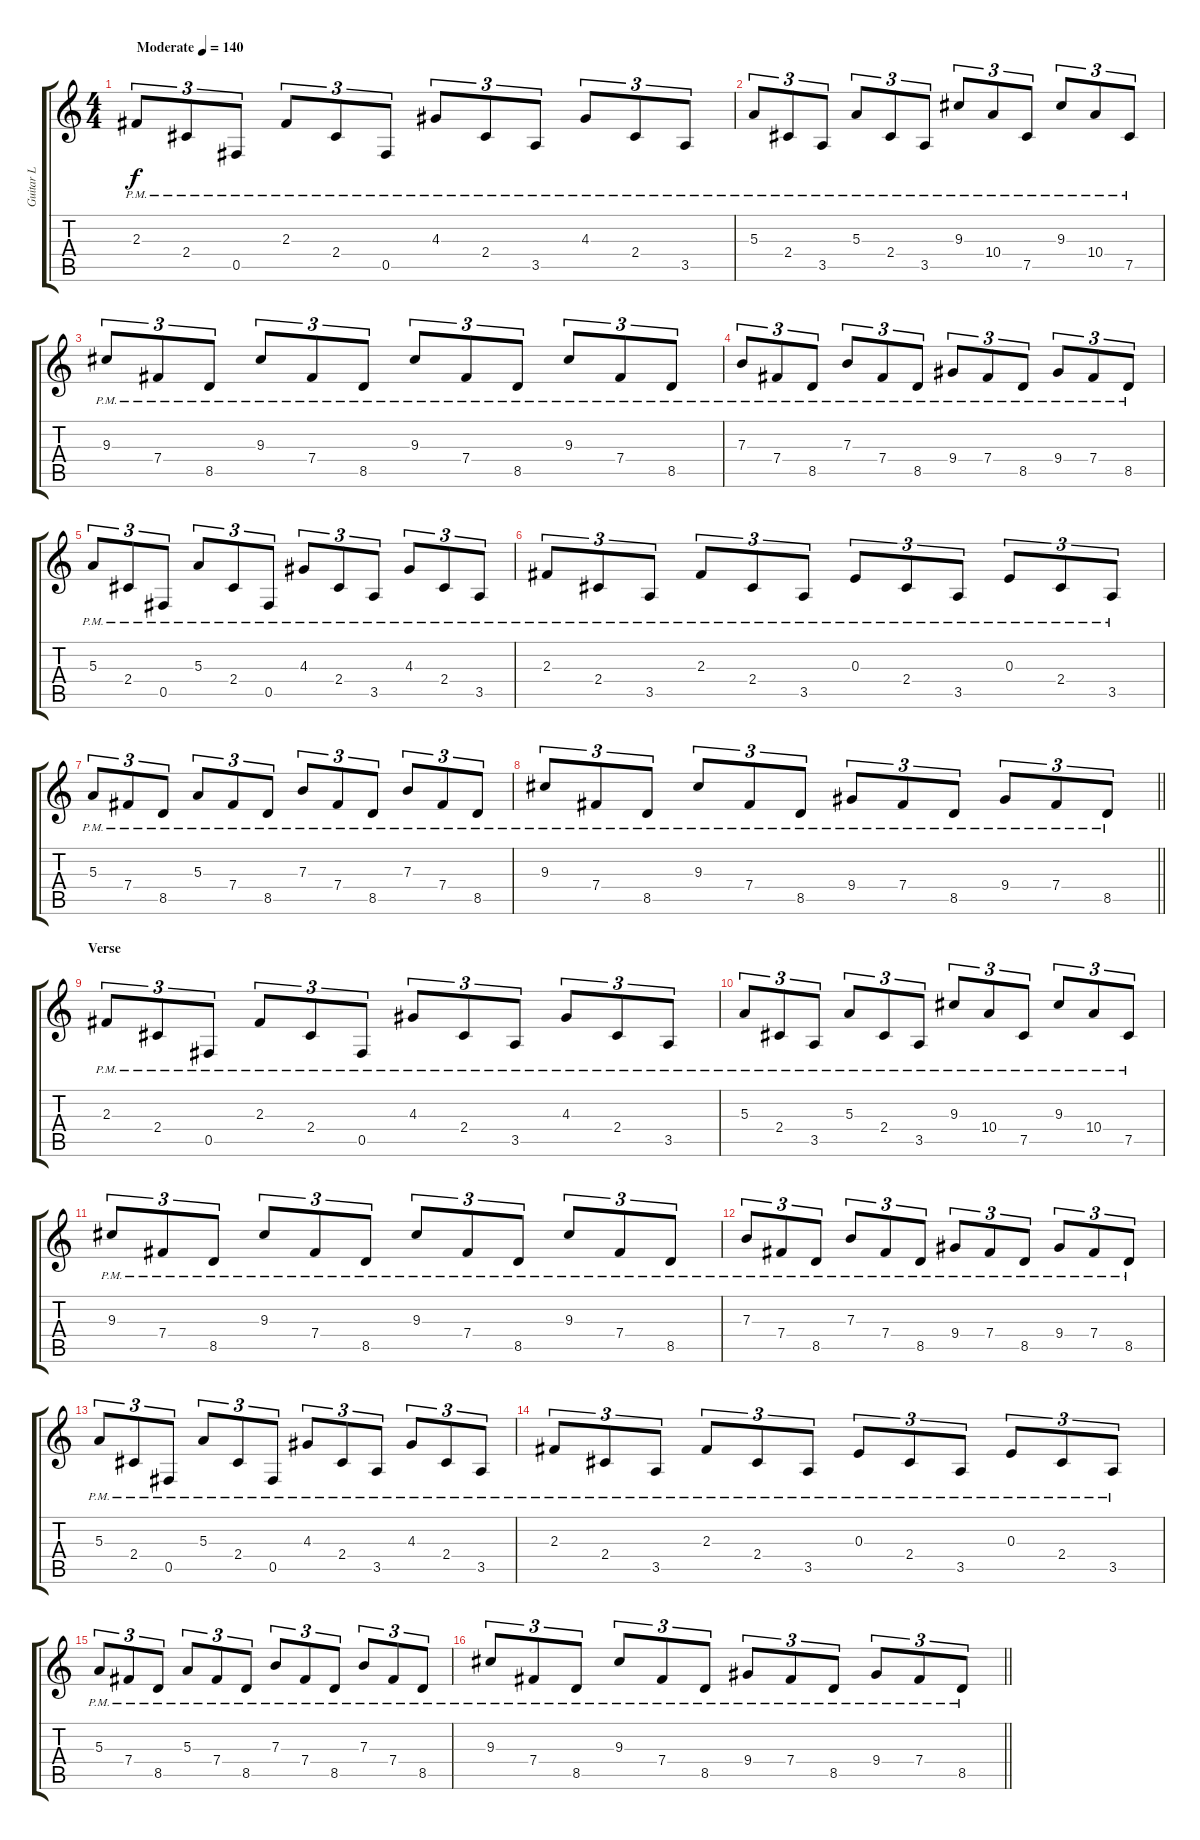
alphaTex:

\track ("Guitar L" "Guitar L") {instrument distortionguitar}
\staff {score tabs}
\tuning (Db4 Ab3 E3 B2 Gb2 B1) {hide}
\ts (4 4)
\tempo (140 "Moderate")
\clef g2
\ks c
2.3{pm}.8{tu (3 2) dy f instrument distortionguitar} 2.4{pm}.8{tu (3 2)} 0.5{pm}.8{tu (3 2)} 2.3{pm}.8{tu (3 2)} 2.4{pm}.8{tu (3 2)} 0.5{pm}.8{tu (3 2)} 4.3{pm}.8{tu (3 2)} 2.4{pm}.8{tu (3 2)} 3.5{pm}.8{tu (3 2)} 4.3{pm}.8{tu (3 2)} 2.4{pm}.8{tu (3 2)} 3.5{pm}.8{tu (3 2)} |
5.3{pm}.8{tu (3 2)} 2.4{pm}.8{tu (3 2)} 3.5{pm}.8{tu (3 2)} 5.3{pm}.8{tu (3 2)} 2.4{pm}.8{tu (3 2)} 3.5{pm}.8{tu (3 2)} 9.3{pm}.8{tu (3 2)} 10.4{pm}.8{tu (3 2)} 7.5{pm}.8{tu (3 2)} 9.3{pm}.8{tu (3 2)} 10.4{pm}.8{tu (3 2)} 7.5{pm}.8{tu (3 2)} |
9.3{pm}.8{tu (3 2)} 7.4{pm}.8{tu (3 2)} 8.5{pm}.8{tu (3 2)} 9.3{pm}.8{tu (3 2)} 7.4{pm}.8{tu (3 2)} 8.5{pm}.8{tu (3 2)} 9.3{pm}.8{tu (3 2)} 7.4{pm}.8{tu (3 2)} 8.5{pm}.8{tu (3 2)} 9.3{pm}.8{tu (3 2)} 7.4{pm}.8{tu (3 2)} 8.5{pm}.8{tu (3 2)} |
7.3{pm}.8{tu (3 2)} 7.4{pm}.8{tu (3 2)} 8.5{pm}.8{tu (3 2)} 7.3{pm}.8{tu (3 2)} 7.4{pm}.8{tu (3 2)} 8.5{pm}.8{tu (3 2)} 9.4{pm}.8{tu (3 2)} 7.4{pm}.8{tu (3 2)} 8.5{pm}.8{tu (3 2)} 9.4{pm}.8{tu (3 2)} 7.4{pm}.8{tu (3 2)} 8.5{pm}.8{tu (3 2)} |
5.3{pm}.8{tu (3 2)} 2.4{pm}.8{tu (3 2)} 0.5{pm}.8{tu (3 2)} 5.3{pm}.8{tu (3 2)} 2.4{pm}.8{tu (3 2)} 0.5{pm}.8{tu (3 2)} 4.3{pm}.8{tu (3 2)} 2.4{pm}.8{tu (3 2)} 3.5{pm}.8{tu (3 2)} 4.3{pm}.8{tu (3 2)} 2.4{pm}.8{tu (3 2)} 3.5{pm}.8{tu (3 2)} |
2.3{pm}.8{tu (3 2)} 2.4{pm}.8{tu (3 2)} 3.5{pm}.8{tu (3 2)} 2.3{pm}.8{tu (3 2)} 2.4{pm}.8{tu (3 2)} 3.5{pm}.8{tu (3 2)} 0.3{pm}.8{tu (3 2)} 2.4{pm}.8{tu (3 2)} 3.5{pm}.8{tu (3 2)} 0.3{pm}.8{tu (3 2)} 2.4{pm}.8{tu (3 2)} 3.5{pm}.8{tu (3 2)} |
5.3{pm}.8{tu (3 2)} 7.4{pm}.8{tu (3 2)} 8.5{pm}.8{tu (3 2)} 5.3{pm}.8{tu (3 2)} 7.4{pm}.8{tu (3 2)} 8.5{pm}.8{tu (3 2)} 7.3{pm}.8{tu (3 2)} 7.4{pm}.8{tu (3 2)} 8.5{pm}.8{tu (3 2)} 7.3{pm}.8{tu (3 2)} 7.4{pm}.8{tu (3 2)} 8.5{pm}.8{tu (3 2)} |
\barLineRight lightlight
9.3{pm}.8{tu (3 2)} 7.4{pm}.8{tu (3 2)} 8.5{pm}.8{tu (3 2)} 9.3{pm}.8{tu (3 2)} 7.4{pm}.8{tu (3 2)} 8.5{pm}.8{tu (3 2)} 9.4{pm}.8{tu (3 2)} 7.4{pm}.8{tu (3 2)} 8.5{pm}.8{tu (3 2)} 9.4{pm}.8{tu (3 2)} 7.4{pm}.8{tu (3 2)} 8.5{pm}.8{tu (3 2)} |
\section ("" "Verse")
2.3{pm}.8{tu (3 2)} 2.4{pm}.8{tu (3 2)} 0.5{pm}.8{tu (3 2)} 2.3{pm}.8{tu (3 2)} 2.4{pm}.8{tu (3 2)} 0.5{pm}.8{tu (3 2)} 4.3{pm}.8{tu (3 2)} 2.4{pm}.8{tu (3 2)} 3.5{pm}.8{tu (3 2)} 4.3{pm}.8{tu (3 2)} 2.4{pm}.8{tu (3 2)} 3.5{pm}.8{tu (3 2)} |
5.3{pm}.8{tu (3 2)} 2.4{pm}.8{tu (3 2)} 3.5{pm}.8{tu (3 2)} 5.3{pm}.8{tu (3 2)} 2.4{pm}.8{tu (3 2)} 3.5{pm}.8{tu (3 2)} 9.3{pm}.8{tu (3 2)} 10.4{pm}.8{tu (3 2)} 7.5{pm}.8{tu (3 2)} 9.3{pm}.8{tu (3 2)} 10.4{pm}.8{tu (3 2)} 7.5{pm}.8{tu (3 2)} |
9.3{pm}.8{tu (3 2)} 7.4{pm}.8{tu (3 2)} 8.5{pm}.8{tu (3 2)} 9.3{pm}.8{tu (3 2)} 7.4{pm}.8{tu (3 2)} 8.5{pm}.8{tu (3 2)} 9.3{pm}.8{tu (3 2)} 7.4{pm}.8{tu (3 2)} 8.5{pm}.8{tu (3 2)} 9.3{pm}.8{tu (3 2)} 7.4{pm}.8{tu (3 2)} 8.5{pm}.8{tu (3 2)} |
7.3{pm}.8{tu (3 2)} 7.4{pm}.8{tu (3 2)} 8.5{pm}.8{tu (3 2)} 7.3{pm}.8{tu (3 2)} 7.4{pm}.8{tu (3 2)} 8.5{pm}.8{tu (3 2)} 9.4{pm}.8{tu (3 2)} 7.4{pm}.8{tu (3 2)} 8.5{pm}.8{tu (3 2)} 9.4{pm}.8{tu (3 2)} 7.4{pm}.8{tu (3 2)} 8.5{pm}.8{tu (3 2)} |
5.3{pm}.8{tu (3 2)} 2.4{pm}.8{tu (3 2)} 0.5{pm}.8{tu (3 2)} 5.3{pm}.8{tu (3 2)} 2.4{pm}.8{tu (3 2)} 0.5{pm}.8{tu (3 2)} 4.3{pm}.8{tu (3 2)} 2.4{pm}.8{tu (3 2)} 3.5{pm}.8{tu (3 2)} 4.3{pm}.8{tu (3 2)} 2.4{pm}.8{tu (3 2)} 3.5{pm}.8{tu (3 2)} |
2.3{pm}.8{tu (3 2)} 2.4{pm}.8{tu (3 2)} 3.5{pm}.8{tu (3 2)} 2.3{pm}.8{tu (3 2)} 2.4{pm}.8{tu (3 2)} 3.5{pm}.8{tu (3 2)} 0.3{pm}.8{tu (3 2)} 2.4{pm}.8{tu (3 2)} 3.5{pm}.8{tu (3 2)} 0.3{pm}.8{tu (3 2)} 2.4{pm}.8{tu (3 2)} 3.5{pm}.8{tu (3 2)} |
5.3{pm}.8{tu (3 2)} 7.4{pm}.8{tu (3 2)} 8.5{pm}.8{tu (3 2)} 5.3{pm}.8{tu (3 2)} 7.4{pm}.8{tu (3 2)} 8.5{pm}.8{tu (3 2)} 7.3{pm}.8{tu (3 2)} 7.4{pm}.8{tu (3 2)} 8.5{pm}.8{tu (3 2)} 7.3{pm}.8{tu (3 2)} 7.4{pm}.8{tu (3 2)} 8.5{pm}.8{tu (3 2)} |
\barLineRight lightlight
9.3{pm}.8{tu (3 2)} 7.4{pm}.8{tu (3 2)} 8.5{pm}.8{tu (3 2)} 9.3{pm}.8{tu (3 2)} 7.4{pm}.8{tu (3 2)} 8.5{pm}.8{tu (3 2)} 9.4{pm}.8{tu (3 2)} 7.4{pm}.8{tu (3 2)} 8.5{pm}.8{tu (3 2)} 9.4{pm}.8{tu (3 2)} 7.4{pm}.8{tu (3 2)} 8.5{pm}.8{tu (3 2)}
